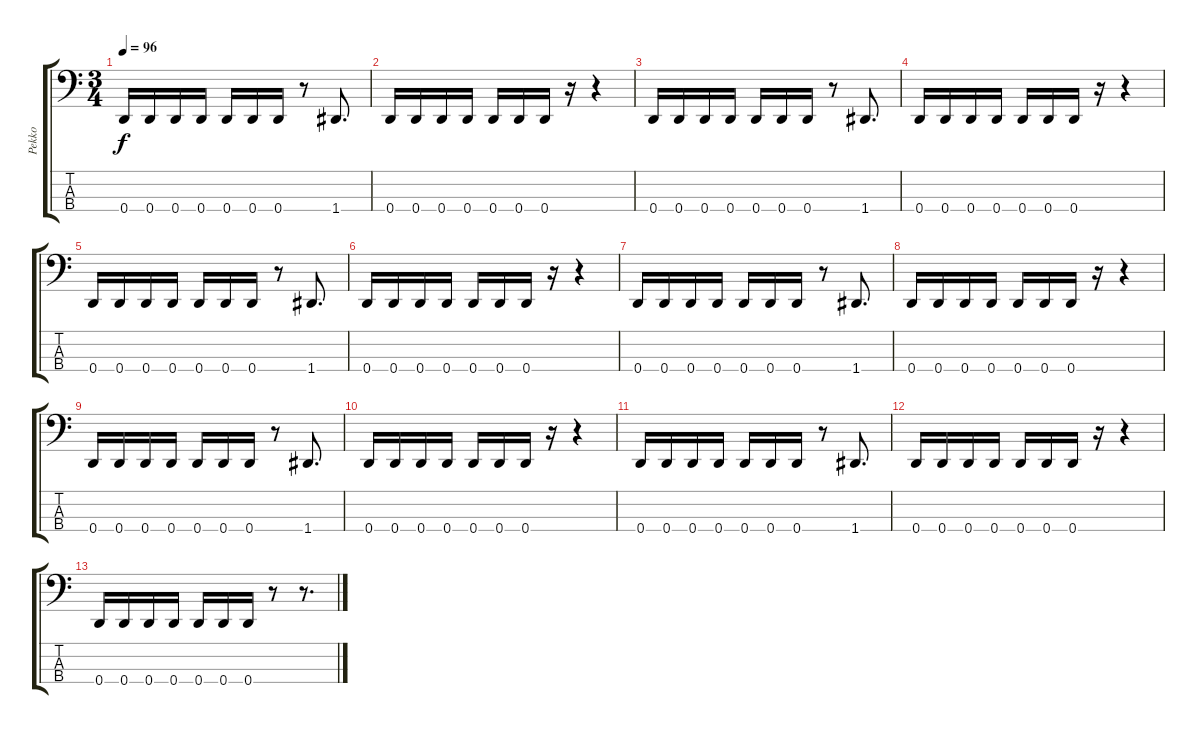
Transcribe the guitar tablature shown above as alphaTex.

\track ("Pekko" "Pekko") {instrument electricbasspick}
\staff {score tabs}
\tuning (F2 C2 G1 D1) {hide}
\ts (3 4)
\tempo 96
\clef f4
\ks c
0.4.16{dy f} 0.4.16 0.4.16 0.4.16 0.4.16 0.4.16 0.4.16 r.8 1.4.8{d} |
0.4.16 0.4.16 0.4.16 0.4.16 0.4.16 0.4.16 0.4.16 r.16 r.4 |
0.4.16 0.4.16 0.4.16 0.4.16 0.4.16 0.4.16 0.4.16 r.8 1.4.8{d} |
0.4.16 0.4.16 0.4.16 0.4.16 0.4.16 0.4.16 0.4.16 r.16 r.4 |
0.4.16 0.4.16 0.4.16 0.4.16 0.4.16 0.4.16 0.4.16 r.8 1.4.8{d} |
0.4.16 0.4.16 0.4.16 0.4.16 0.4.16 0.4.16 0.4.16 r.16 r.4 |
0.4.16 0.4.16 0.4.16 0.4.16 0.4.16 0.4.16 0.4.16 r.8 1.4.8{d} |
0.4.16 0.4.16 0.4.16 0.4.16 0.4.16 0.4.16 0.4.16 r.16 r.4 |
0.4.16 0.4.16 0.4.16 0.4.16 0.4.16 0.4.16 0.4.16 r.8 1.4.8{d} |
0.4.16 0.4.16 0.4.16 0.4.16 0.4.16 0.4.16 0.4.16 r.16 r.4 |
0.4.16 0.4.16 0.4.16 0.4.16 0.4.16 0.4.16 0.4.16 r.8 1.4.8{d} |
0.4.16 0.4.16 0.4.16 0.4.16 0.4.16 0.4.16 0.4.16 r.16 r.4 |
0.4.16 0.4.16 0.4.16 0.4.16 0.4.16 0.4.16 0.4.16 r.8 r.8{d}
